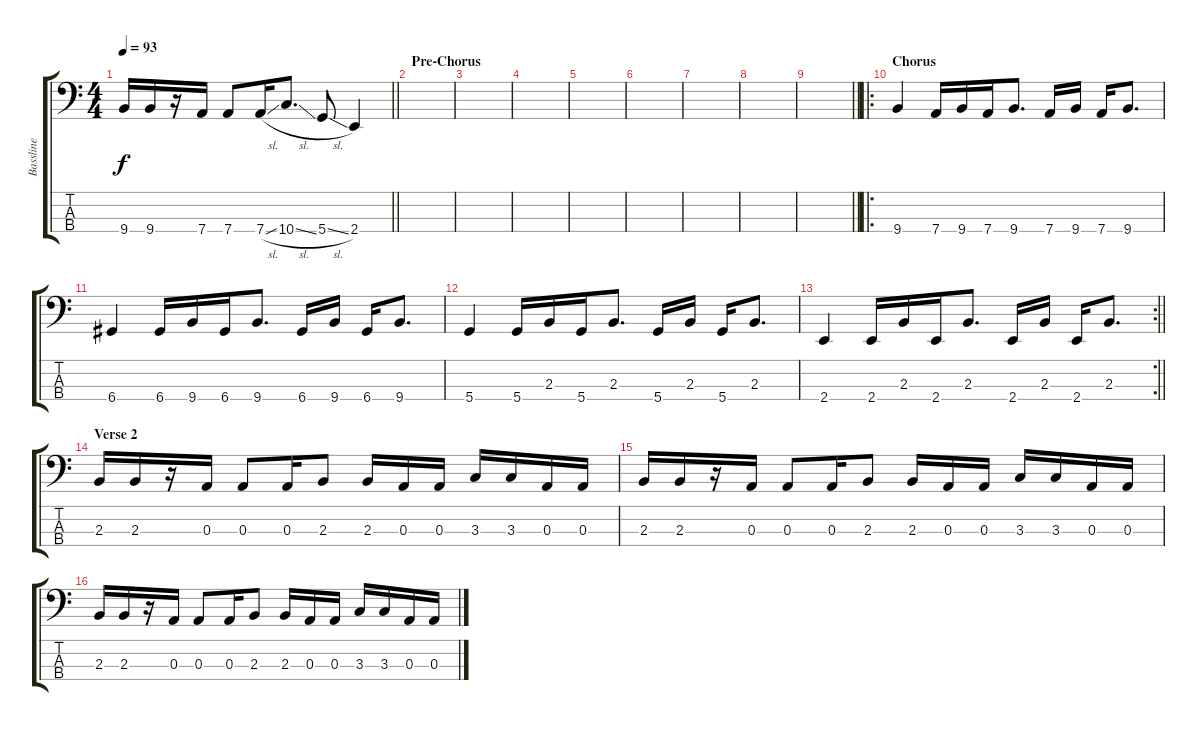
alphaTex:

\track ("Bassline" "Bassline") {instrument electricbassfinger}
\staff {score tabs}
\tuning (G2 D2 A1 D1) {hide}
\ts (4 4)
\tempo 93
\clef f4
\barLineRight lightlight
\ks c
9.4.16{dy f} 9.4.16 r.16 7.4.16 7.4.8 7.4{sl}.16 10.4{sl}.8{d} 5.4{sl}.8 2.4.4 |
\section ("" "Pre-Chorus")
|
|
|
|
|
|
|
\barLineRight lightlight
|
\ro
\section ("" "Chorus")
9.4.4 7.4.16 9.4.16 7.4.16 9.4.8{d} 7.4.16 9.4.16 7.4.16 9.4.8{d} |
6.4.4 6.4.16 9.4.16 6.4.16 9.4.8{d} 6.4.16 9.4.16 6.4.16 9.4.8{d} |
5.4.4 5.4.16 2.3.16 5.4.16 2.3.8{d} 5.4.16 2.3.16 5.4.16 2.3.8{d} |
\rc 2
\barLineRight lightlight
2.4.4 2.4.16 2.3.16 2.4.16 2.3.8{d} 2.4.16 2.3.16 2.4.16 2.3.8{d} |
\section ("" "Verse 2")
2.3.16 2.3.16 r.16 0.3.16 0.3.8 0.3.16 2.3.8 2.3.16 0.3.16 0.3.16 3.3.16 3.3.16 0.3.16 0.3.16 |
2.3.16 2.3.16 r.16 0.3.16 0.3.8 0.3.16 2.3.8 2.3.16 0.3.16 0.3.16 3.3.16 3.3.16 0.3.16 0.3.16 |
2.3.16 2.3.16 r.16 0.3.16 0.3.8 0.3.16 2.3.8 2.3.16 0.3.16 0.3.16 3.3.16 3.3.16 0.3.16 0.3.16
